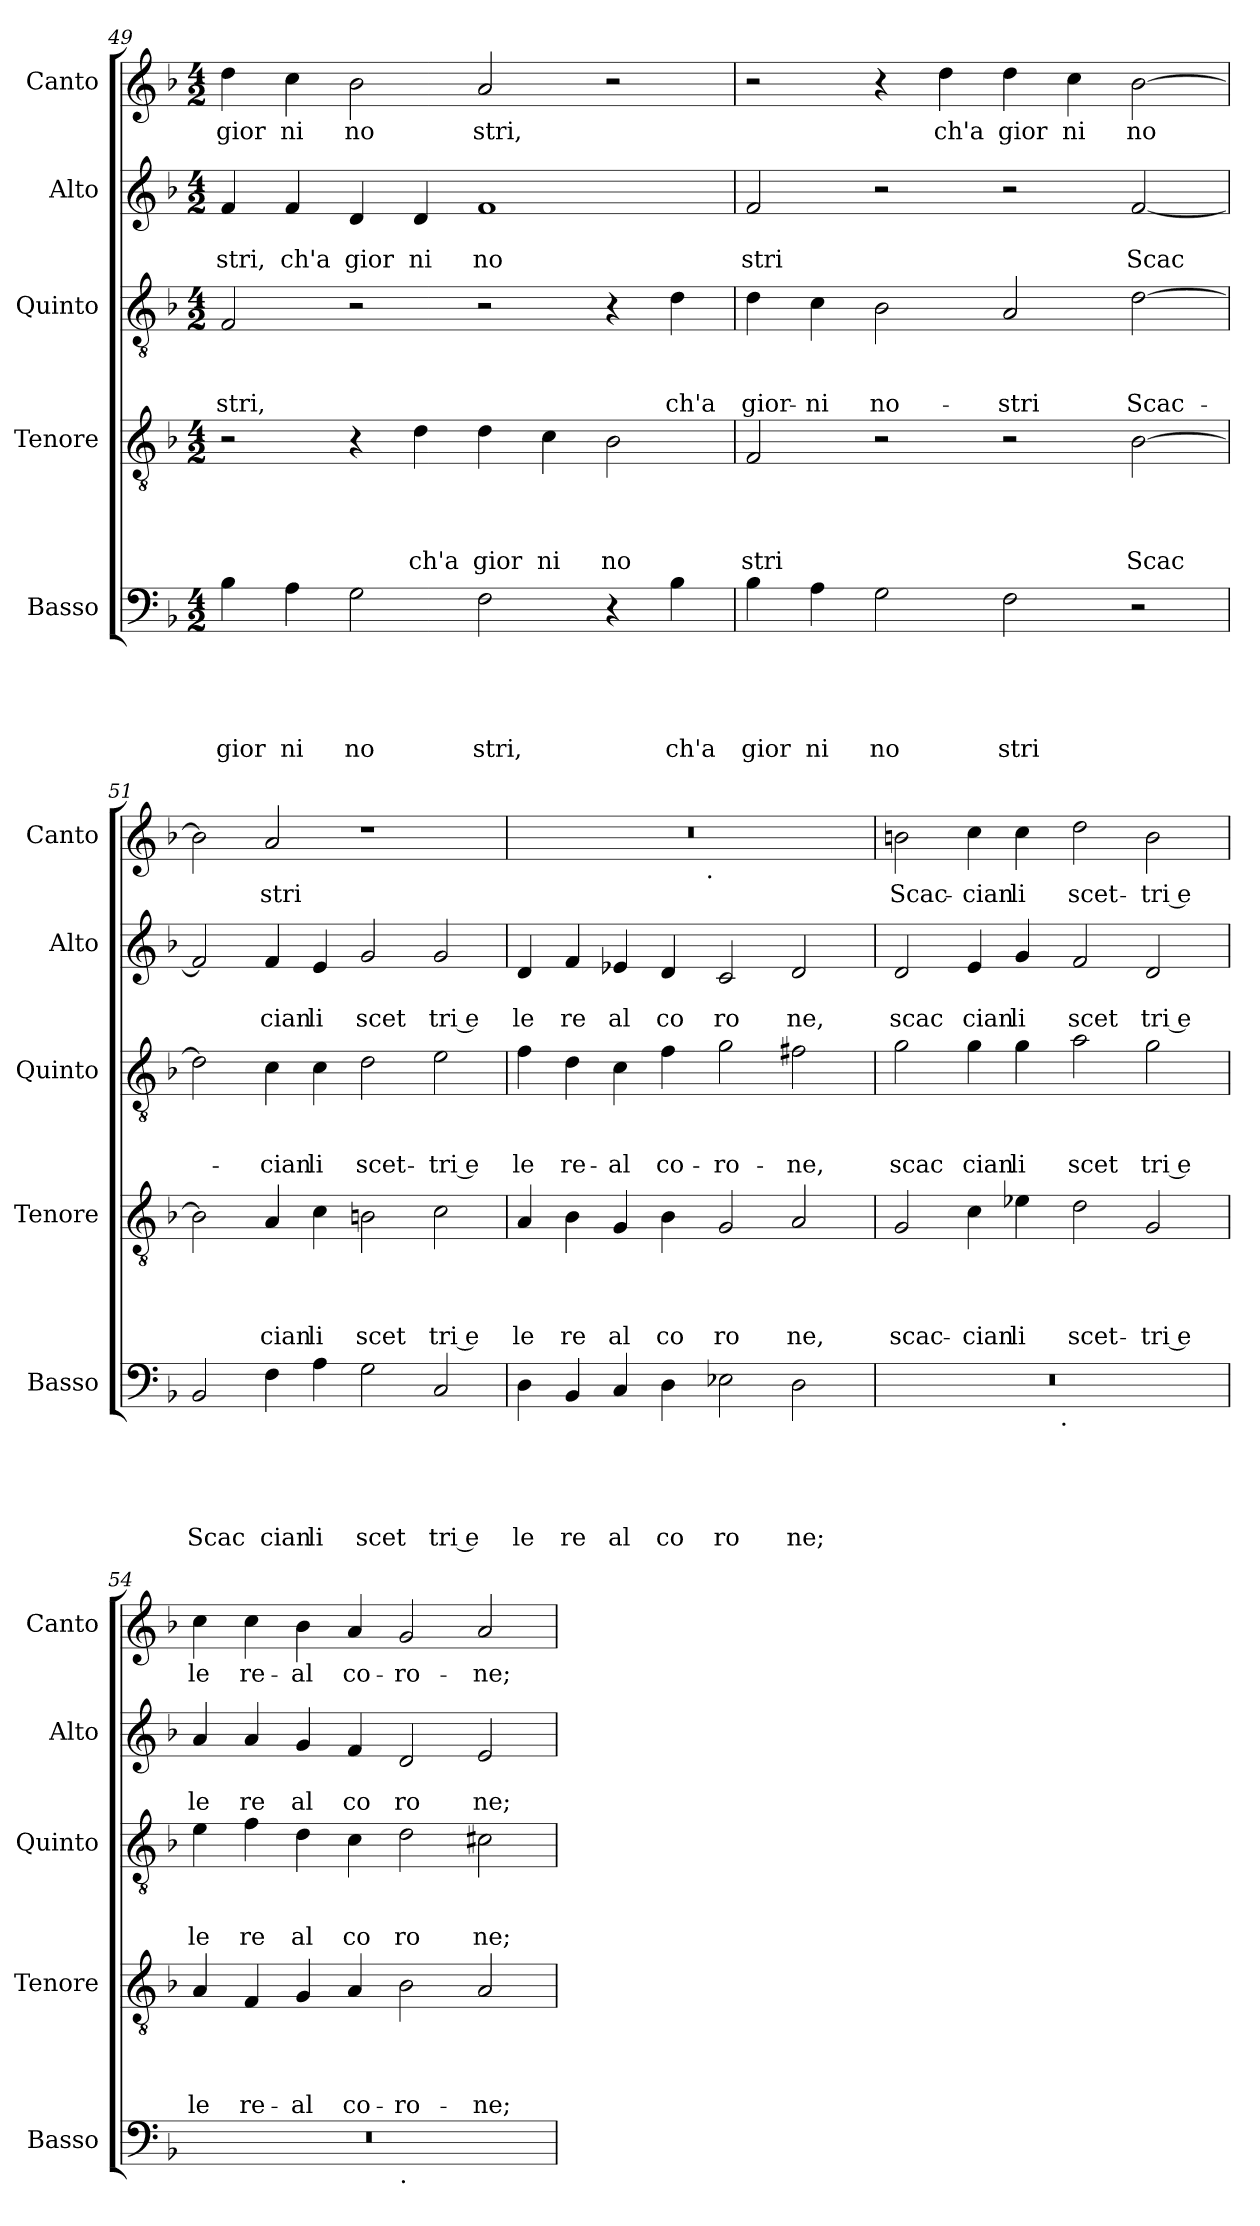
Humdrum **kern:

**kern	**text	**text	**text	**text	**text	**kern	**text	**text	**text	**text	**kern	**text	**text	**text	**kern	**text	**text	**kern	**text
*part5	*part5	*part5	*part5	*part5	*part5	*part4	*part4	*part4	*part4	*part4	*part3	*part3	*part3	*part3	*part2	*part2	*part2	*part1	*part1
*staff5	*staff5	*staff5	*staff5	*staff5	*staff5	*staff4	*staff4	*staff4	*staff4	*staff4	*staff3	*staff3	*staff3	*staff3	*staff2	*staff2	*staff2	*staff1	*staff1
*I"Basso	*	*	*	*	*	*I"Tenore	*	*	*	*	*I"Quinto	*	*	*	*I"Alto	*	*	*I"Canto	*
*I'Basso	*	*	*	*	*	*I'Tenore	*	*	*	*	*I'Quinto	*	*	*	*I'Alto	*	*	*I'Canto	*
*clefF4	*	*	*	*	*	*clefGv2	*	*	*	*	*clefGv2	*	*	*	*clefG2	*	*	*clefG2	*
*k[b-]	*	*	*	*	*	*k[b-]	*	*	*	*	*k[b-]	*	*	*	*k[b-]	*	*	*k[b-]	*
*F:	*	*	*	*	*	*F:	*	*	*	*	*F:	*	*	*	*F:	*	*	*F:	*
*M4/2	*	*	*	*	*	*M4/2	*	*	*	*	*M4/2	*	*	*	*M4/2	*	*	*M4/2	*
=49	=49	=49	=49	=49	=49	=49	=49	=49	=49	=49	=49	=49	=49	=49	=49	=49	=49	=49	=49
!	!	!	!	!	!LO:LY:b	!	!	!	!	!	!	!	!	!LO:LY:b	!	!	!LO:LY:b	!	!LO:LY:b
4B-\	.	.	.	.	gior	2r	.	.	.	.	2F/	.	.	-stri,	4f/	.	stri,	4dd\	gior
!	!	!	!	!	!LO:LY:b	!	!	!	!	!	!	!	!	!	!	!	!LO:LY:b	!	!LO:LY:b
4A\	.	.	.	.	ni	.	.	.	.	.	.	.	.	.	4f/	.	ch'a	4cc\	ni
!	!	!	!	!	!LO:LY:b	!	!	!	!	!	!	!	!	!	!	!	!LO:LY:b	!	!LO:LY:b
2G\	.	.	.	.	no	4r	.	.	.	.	2r	.	.	.	4d/	.	gior	2b-\	no
!	!	!	!	!	!	!	!	!	!	!LO:LY:b	!	!	!	!	!	!	!LO:LY:b	!	!
.	.	.	.	.	.	4d\	.	.	.	ch'a	.	.	.	.	4d/	.	ni	.	.
!	!	!	!	!	!LO:LY:b	!	!	!	!	!LO:LY:b	!	!	!	!	!	!	!LO:LY:b	!	!LO:LY:b
2F\	.	.	.	.	stri,	4d\	.	.	.	gior	2r	.	.	.	1f	.	no	2a/	stri,
!	!	!	!	!	!	!	!	!	!	!LO:LY:b	!	!	!	!	!	!	!	!	!
.	.	.	.	.	.	4c\	.	.	.	ni	.	.	.	.	.	.	.	.	.
!	!	!	!	!	!	!	!	!	!	!LO:LY:b	!	!	!	!	!	!	!	!	!
4r	.	.	.	.	.	2B-\	.	.	.	no	4r	.	.	.	.	.	.	2r	.
!	!	!	!	!	!LO:LY:b	!	!	!	!	!	!	!	!	!LO:LY:b	!	!	!	!	!
4B-\	.	.	.	.	ch'a	.	.	.	.	.	4d\	.	.	ch'a	.	.	.	.	.
=50	=50	=50	=50	=50	=50	=50	=50	=50	=50	=50	=50	=50	=50	=50	=50	=50	=50	=50	=50
!	!	!	!	!	!LO:LY:b	!	!	!	!	!LO:LY:b	!	!	!	!LO:LY:b	!	!	!LO:LY:b	!	!
4B-\	.	.	.	.	gior	2F/	.	.	.	stri	4d\	.	.	gior-	2f/	.	stri	2r	.
!	!	!	!	!	!LO:LY:b	!	!	!	!	!	!	!	!	!LO:LY:b	!	!	!	!	!
4A\	.	.	.	.	ni	.	.	.	.	.	4c\	.	.	-ni	.	.	.	.	.
!	!	!	!	!	!LO:LY:b	!	!	!	!	!	!	!	!	!LO:LY:b	!	!	!	!	!
2G\	.	.	.	.	no	2r	.	.	.	.	2B-\	.	.	no-	2r	.	.	4r	.
!	!	!	!	!	!	!	!	!	!	!	!	!	!	!	!	!	!	!	!LO:LY:b
.	.	.	.	.	.	.	.	.	.	.	.	.	.	.	.	.	.	4dd\	ch'a
!	!	!	!	!	!LO:LY:b	!	!	!	!	!	!	!	!	!LO:LY:b	!	!	!	!	!LO:LY:b
2F\	.	.	.	.	stri	2r	.	.	.	.	2A/	.	.	-stri	2r	.	.	4dd\	gior
!	!	!	!	!	!	!	!	!	!	!	!	!	!	!	!	!	!	!	!LO:LY:b
.	.	.	.	.	.	.	.	.	.	.	.	.	.	.	.	.	.	4cc\	ni
!	!	!	!	!	!	!	!	!	!	!LO:LY:b	!	!	!	!LO:LY:b	!	!	!LO:LY:b	!	!LO:LY:b
2r	.	.	.	.	.	[>2B-\	.	.	.	Scac	[>2d\	.	.	Scac-	[<2f/	.	Scac	[>2b-\	no
=51	=51	=51	=51	=51	=51	=51	=51	=51	=51	=51	=51	=51	=51	=51	=51	=51	=51	=51	=51
!	!	!	!	!	!LO:LY:b	!	!	!	!	!	!	!	!	!	!	!	!	!	!
2BB-/	.	.	.	.	Scac	2B-\]	.	.	.	.	2d\]	.	.	.	2f/]	.	.	2b-\]	.
!	!	!	!	!	!LO:LY:b	!	!	!	!	!LO:LY:b	!	!	!	!LO:LY:b	!	!	!LO:LY:b	!	!LO:LY:b
4F\	.	.	.	.	cian	4A/	.	.	.	cian	4c\	.	.	-cian	4f/	.	cian	2a/	stri
!	!	!	!	!	!LO:LY:b	!	!	!	!	!LO:LY:b	!	!	!	!LO:LY:b	!	!	!LO:LY:b	!	!
4A\	.	.	.	.	li	4c\	.	.	.	li	4c\	.	.	li	4e/	.	li	.	.
!	!	!	!	!	!LO:LY:b	!	!	!	!	!LO:LY:b	!	!	!	!LO:LY:b	!	!	!LO:LY:b	!	!
2G\	.	.	.	.	scet	2Bn\	.	.	.	scet	2d\	.	.	scet-	2g/	.	scet	1r	.
!	!	!	!	!	!LO:LY:b:rj	!	!	!	!	!LO:LY:b:rj	!	!	!	!LO:LY:b:rj	!	!	!LO:LY:b:rj	!	!
2C/	.	.	.	.	tri e	2c\	.	.	.	tri e	2e\	.	.	-tri e	2g/	.	tri e	.	.
=52	=52	=52	=52	=52	=52	=52	=52	=52	=52	=52	=52	=52	=52	=52	=52	=52	=52	=52	=52
!	!	!	!	!	!LO:LY:b	!	!	!	!	!LO:LY:b	!	!	!	!LO:LY:b	!	!	!LO:LY:b	!	!
*	*	*	*	*	*	*	*	*	*	*	*	*	*	*	*	*	*	*^	*
4D\	.	.	.	.	le	4A/	.	.	.	le	4f\	.	.	le	4d/	.	le	0r	2ryy	.
!	!	!	!	!	!LO:LY:b	!	!	!	!	!LO:LY:b	!	!	!	!LO:LY:b	!	!	!LO:LY:b	!	!	!
4BB-/	.	.	.	.	re	4B-\	.	.	.	re	4d\	.	.	re-	4f/	.	re	.	.	.
!	!	!	!	!	!LO:LY:b	!	!	!	!	!LO:LY:b	!	!	!	!LO:LY:b	!	!	!LO:LY:b	!	!	!
4C/	.	.	.	.	al	4G/	.	.	.	al	4c\	.	.	-al	4e-X/	.	al	.	4...ryy	.
!	!	!	!	!	!LO:LY:b	!	!	!	!	!LO:LY:b	!	!	!	!LO:LY:b	!	!	!LO:LY:b	!	!	!
4D\	.	.	.	.	co	4B-\	.	.	.	co	4f\	.	.	co-	4d/	.	co	.	.	.
!	!	!	!	!	!	!	!	!	!	!	!	!	!	!	!	!	!	!	!LO:TX:b:t=.	!
.	.	.	.	.	.	.	.	.	.	.	.	.	.	.	.	.	.	.	1ryy	.
!	!	!	!	!	!LO:LY:b	!	!	!	!	!LO:LY:b	!	!	!	!LO:LY:b	!	!	!LO:LY:b	!	!	!
2E-X\	.	.	.	.	ro	2G/	.	.	.	ro	2g\	.	.	-ro-	2c/	.	ro	.	.	.
!	!	!	!	!	!LO:LY:b	!	!	!	!	!LO:LY:b	!	!	!	!LO:LY:b	!	!	!LO:LY:b	!	!	!
2D\	.	.	.	.	ne;	2A/	.	.	.	ne,	2f#X\	.	.	-ne,	2d/	.	ne,	.	.	.
.	.	.	.	.	.	.	.	.	.	.	.	.	.	.	.	.	.	.	32ryy	.
!!LO:LB:g=z
=53	=53	=53	=53	=53	=53	=53	=53	=53	=53	=53	=53	=53	=53	=53	=53	=53	=53	=53	=53	=53
!	!	!	!	!	!	!	!	!	!	!LO:LY:b	!	!	!	!LO:LY:b	!	!	!LO:LY:b	!	!	!LO:LY:b
*^	*	*	*	*	*	*	*	*	*	*	*	*	*	*	*	*	*	*v	*v	*
0r	2ryy	.	.	.	.	.	2G/	.	.	.	scac-	2g\	.	.	scac	2d/	.	scac	2bn\	Scac-
!	!	!	!	!	!	!	!	!	!	!	!LO:LY:b	!	!	!	!LO:LY:b	!	!	!LO:LY:b	!	!LO:LY:b
.	4...ryy	.	.	.	.	.	4c\	.	.	.	-cian	4g\	.	.	cian	4e/	.	cian	4cc\	-cian
!	!	!	!	!	!	!	!	!	!	!	!LO:LY:b	!	!	!	!LO:LY:b	!	!	!LO:LY:b	!	!LO:LY:b
.	.	.	.	.	.	.	4e-X\	.	.	.	li	4g\	.	.	li	4g/	.	li	4cc\	li
!	!LO:TX:b:t=.	!	!	!	!	!	!	!	!	!	!	!	!	!	!	!	!	!	!	!
.	1ryy	.	.	.	.	.	.	.	.	.	.	.	.	.	.	.	.	.	.	.
!	!	!	!	!	!	!	!	!	!	!	!LO:LY:b	!	!	!	!LO:LY:b	!	!	!LO:LY:b	!	!LO:LY:b
.	.	.	.	.	.	.	2d\	.	.	.	scet-	2a\	.	.	scet	2f/	.	scet	2dd\	scet-
!	!	!	!	!	!	!	!	!	!	!	!LO:LY:b:rj	!	!	!	!LO:LY:b:rj	!	!	!LO:LY:b:rj	!	!LO:LY:b:rj
.	.	.	.	.	.	.	2G/	.	.	.	-tri e	2g\	.	.	tri e	2d/	.	tri e	2b\	-tri e
.	32ryy	.	.	.	.	.	.	.	.	.	.	.	.	.	.	.	.	.	.	.
=54	=54	=54	=54	=54	=54	=54	=54	=54	=54	=54	=54	=54	=54	=54	=54	=54	=54	=54	=54	=54
!	!	!	!	!	!	!	!	!	!	!	!LO:LY:b	!	!	!	!LO:LY:b	!	!	!LO:LY:b	!	!LO:LY:b
0r	1ryy	.	.	.	.	.	4A/	.	.	.	le	4e\	.	.	le	4a/	.	le	4cc\	le
!	!	!	!	!	!	!	!	!	!	!	!LO:LY:b	!	!	!	!LO:LY:b	!	!	!LO:LY:b	!	!LO:LY:b
.	.	.	.	.	.	.	4F/	.	.	.	re-	4f\	.	.	re	4a/	.	re	4cc\	re-
!	!	!	!	!	!	!	!	!	!	!	!LO:LY:b	!	!	!	!LO:LY:b	!	!	!LO:LY:b	!	!LO:LY:b
.	.	.	.	.	.	.	4G/	.	.	.	-al	4d\	.	.	al	4g/	.	al	4b-\	-al
!	!	!	!	!	!	!	!	!	!	!	!LO:LY:b	!	!	!	!LO:LY:b	!	!	!LO:LY:b	!	!LO:LY:b
.	.	.	.	.	.	.	4A/	.	.	.	co-	4c\	.	.	co	4f/	.	co	4a/	co-
!	!LO:TX:b:t=.	!	!	!	!	!	!	!	!	!	!	!	!	!	!	!	!	!	!	!
!	!	!	!	!	!	!	!	!	!	!	!LO:LY:b	!	!	!	!LO:LY:b	!	!	!LO:LY:b	!	!LO:LY:b
.	1ryy	.	.	.	.	.	2B-\	.	.	.	-ro-	2d\	.	.	ro	2d/	.	ro	2g/	-ro-
!	!	!	!	!	!	!	!	!	!	!	!LO:LY:b	!	!	!	!LO:LY:b	!	!	!LO:LY:b	!	!LO:LY:b
.	.	.	.	.	.	.	2A/	.	.	.	-ne;	2c#X\	.	.	ne;	2e/	.	ne;	2a/	-ne;
*v	*v	*	*	*	*	*	*	*	*	*	*	*	*	*	*	*	*	*	*	*
=	=	=	=	=	=	=	=	=	=	=	=	=	=	=	=	=	=	=	=
*-	*-	*-	*-	*-	*-	*-	*-	*-	*-	*-	*-	*-	*-	*-	*-	*-	*-	*-	*-
